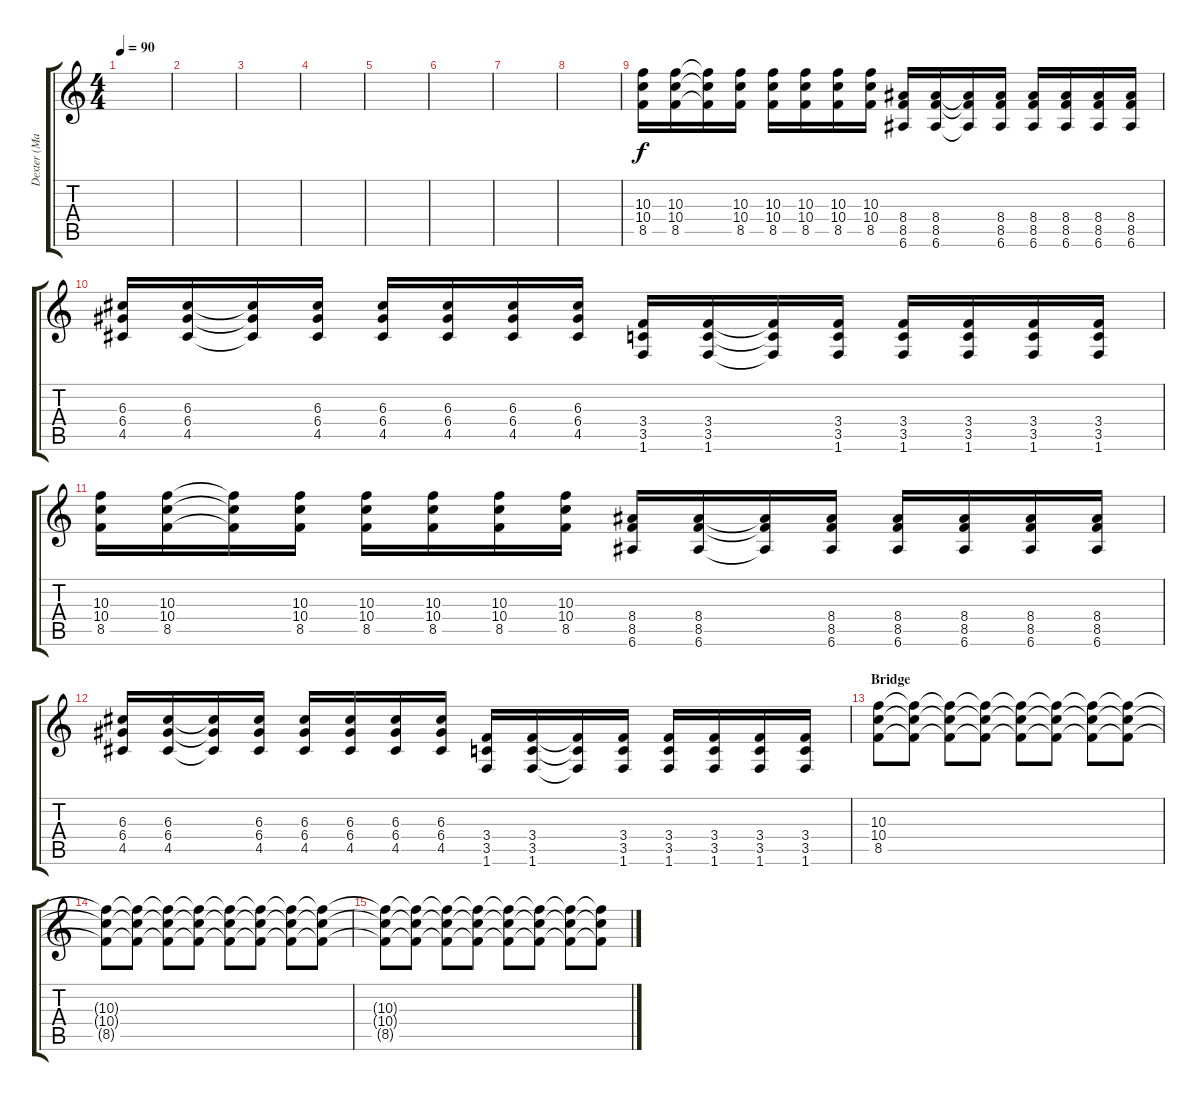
\track ("Dexter (Main guitar)" "Dexter (Ma") {instrument distortionguitar}
\staff {score tabs}
\tuning (E4 B3 G3 D3 A2 E2) {hide}
\ts (4 4)
\tempo 90
\clef g2
\ks c
|
|
|
|
|
|
|
|
(10.3 10.4 8.5).16{volume 14 balance 8 instrument distortionguitar} (10.3 10.4 8.5).16 (10.3{t} 10.4{t} 8.5{t}).16 (10.3 10.4 8.5).16 (10.3 10.4 8.5).16 (10.3 10.4 8.5).16 (10.3 10.4 8.5).16 (10.3 10.4 8.5).16 (8.4 8.5 6.6).16 (8.4 8.5 6.6).16 (8.4{t} 8.5{t} 6.6{t}).16 (8.4 8.5 6.6).16 (8.4 8.5 6.6).16 (8.4 8.5 6.6).16 (8.4 8.5 6.6).16 (8.4 8.5 6.6).16 |
(6.3 6.4 4.5).16 (6.3 6.4 4.5).16 (6.3{t} 6.4{t} 4.5{t}).16 (6.3 6.4 4.5).16 (6.3 6.4 4.5).16 (6.3 6.4 4.5).16 (6.3 6.4 4.5).16 (6.3 6.4 4.5).16 (3.4 3.5 1.6).16 (3.4 3.5 1.6).16 (3.4{t} 3.5{t} 1.6{t}).16 (3.4 3.5 1.6).16 (3.4 3.5 1.6).16 (3.4 3.5 1.6).16 (3.4 3.5 1.6).16 (3.4 3.5 1.6).16 |
(10.3 10.4 8.5).16{volume 14 balance 8 instrument distortionguitar} (10.3 10.4 8.5).16 (10.3{t} 10.4{t} 8.5{t}).16 (10.3 10.4 8.5).16 (10.3 10.4 8.5).16 (10.3 10.4 8.5).16 (10.3 10.4 8.5).16 (10.3 10.4 8.5).16 (8.4 8.5 6.6).16 (8.4 8.5 6.6).16 (8.4{t} 8.5{t} 6.6{t}).16 (8.4 8.5 6.6).16 (8.4 8.5 6.6).16 (8.4 8.5 6.6).16 (8.4 8.5 6.6).16 (8.4 8.5 6.6).16 |
(6.3 6.4 4.5).16 (6.3 6.4 4.5).16 (6.3{t} 6.4{t} 4.5{t}).16 (6.3 6.4 4.5).16 (6.3 6.4 4.5).16 (6.3 6.4 4.5).16 (6.3 6.4 4.5).16 (6.3 6.4 4.5).16 (3.4 3.5 1.6).16 (3.4 3.5 1.6).16 (3.4{t} 3.5{t} 1.6{t}).16 (3.4 3.5 1.6).16 (3.4 3.5 1.6).16 (3.4 3.5 1.6).16 (3.4 3.5 1.6).16 (3.4 3.5 1.6).16 |
\section ("" "Bridge")
(10.3 10.4 8.5).8{volume 14} (10.3{t} 10.4{t} 8.5{t}).8{volume 13} (10.3{t} 10.4{t} 8.5{t}).8{volume 12} (10.3{t} 10.4{t} 8.5{t}).8{volume 11} (10.3{t} 10.4{t} 8.5{t}).8{volume 10} (10.3{t} 10.4{t} 8.5{t}).8{volume 9} (10.3{t} 10.4{t} 8.5{t}).8{volume 8} (10.3{t} 10.4{t} 8.5{t}).8{volume 7} |
(10.3{t} 10.4{t} 8.5{t}).8{volume 6} (10.3{t} 10.4{t} 8.5{t}).8 (10.3{t} 10.4{t} 8.5{t}).8{volume 5} (10.3{t} 10.4{t} 8.5{t}).8 (10.3{t} 10.4{t} 8.5{t}).8{volume 4} (10.3{t} 10.4{t} 8.5{t}).8 (10.3{t} 10.4{t} 8.5{t}).8 (10.3{t} 10.4{t} 8.5{t}).8 |
(10.3{t} 10.4{t} 8.5{t}).8 (10.3{t} 10.4{t} 8.5{t}).8 (10.3{t} 10.4{t} 8.5{t}).8 (10.3{t} 10.4{t} 8.5{t}).8{volume 3} (10.3{t} 10.4{t} 8.5{t}).8 (10.3{t} 10.4{t} 8.5{t}).8{volume 2} (10.3{t} 10.4{t} 8.5{t}).8 (10.3{t} 10.4{t} 8.5{t}).8
